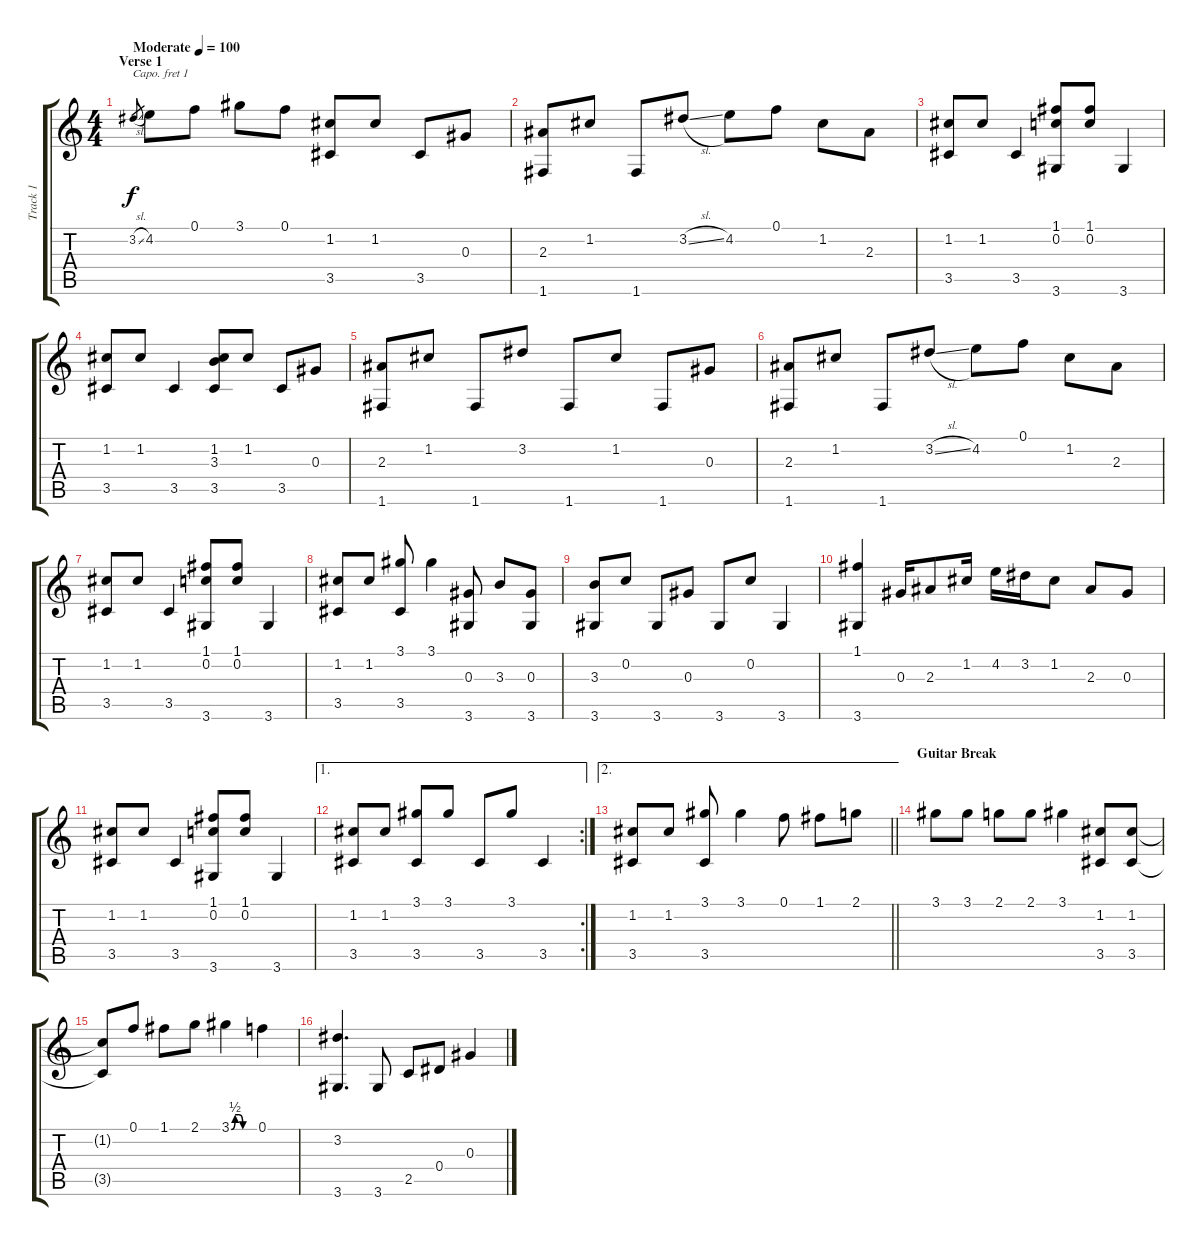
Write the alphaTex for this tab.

\track ("Track 1" "Track 1") {instrument acousticguitarsteel}
\staff {score tabs}
\capo 1
\tuning (E4 B3 G3 D3 A2 E2) {hide}
\ts (4 4)
\section ("" "Verse 1")
\tempo (100 "Moderate")
\clef g2
\ks c
3.2{sl}.8{gr dy f instrument acousticguitarsteel} 4.2.8 0.1.8 3.1.8 0.1.8 (1.2 3.5).8 1.2.8 3.5.8 0.3.8 |
(2.3 1.6).8 1.2.8 1.6.8 3.2{sl}.8 4.2.8 0.1.8 1.2.8 2.3.8 |
(1.2 3.5).8 1.2.8 3.5.4 (1.1 0.2 3.6).8 (1.1 0.2).8 3.6.4 |
(1.2 3.5).8 1.2.8 3.5.4 (1.2 3.3 3.5).8 1.2.8 3.5.8 0.3.8 |
(2.3 1.6).8 1.2.8 1.6.8 3.2.8 1.6.8 1.2.8 1.6.8 0.3.8 |
(2.3 1.6).8 1.2.8 1.6.8 3.2{sl}.8 4.2.8 0.1.8 1.2.8 2.3.8 |
(1.2 3.5).8 1.2.8 3.5.4 (1.1 0.2 3.6).8 (1.1 0.2).8 3.6.4 |
(1.2 3.5).8 1.2.8 (3.1 3.5).8 3.1.4 (0.3 3.6).8 3.3.8 (0.3 3.6).8 |
(3.3 3.6).8 0.2.8 3.6.8 0.3.8 3.6.8 0.2.8 3.6.4 |
(1.1 3.6).4 0.3.16 2.3.8 1.2.16 4.2.16 3.2.16 1.2.8 2.3.8 0.3.8 |
(1.2 3.5).8 1.2.8 3.5.4 (1.1 0.2 3.6).8 (1.1 0.2).8 3.6.4 |
\ae 1
\rc 2
(1.2 3.5).8 1.2.8 (3.1 3.5).8 3.1.8 3.5.8 3.1.8 3.5.4 |
\ae 2
\barLineRight lightlight
(1.2 3.5).8 1.2.8 (3.1 3.5).8 3.1.4 0.1.8 1.1.8 2.1.8 |
\section ("" "Guitar Break")
3.1.8 3.1.8 2.1.8 2.1.8 3.1.4 (1.2 3.5).8 (1.2 3.5).8 |
(1.2{t} 3.5{t}).8 0.1.8 1.1.8 2.1.8 3.1{be (custom 0 0 10 2 20 2 30 0 60 0)}.4 0.1.4 |
(3.2 3.6).4{d} 3.6.8 2.5.8 0.4.8 0.3.4
